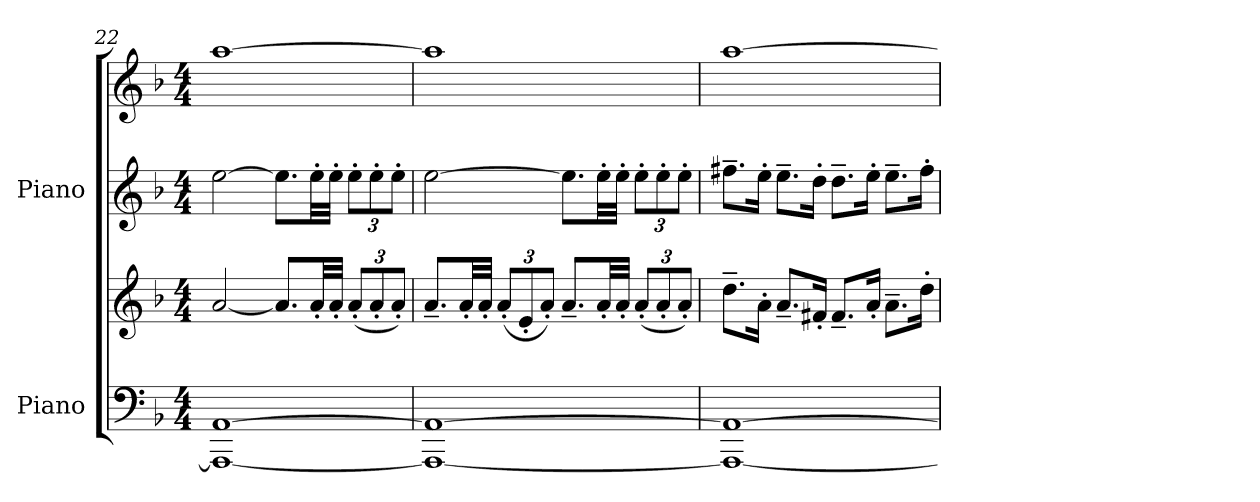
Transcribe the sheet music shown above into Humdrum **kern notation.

**kern	**kern	**kern	**kern
*part2	*part2	*part1	*part1
*staff4	*staff3	*staff2	*staff1
*I"Piano	*	*I"Piano	*
*I'Pno.	*	*I'Pno.	*
*clefF4	*clefG2	*clefG2	*clefG2
*k[b-]	*k[b-]	*k[b-]	*k[b-]
*M4/4	*M4/4	*M4/4	*M4/4
*MM100	*MM100	*MM100	*MM100
=22	=22	=22	=22
1AAA_ [1AA	[2a/	[2ee\	[1aa
.	8.a/L]	8.ee\L]	.
.	32a'/LL	32ee'\LL	.
.	32a'/JJJ	32ee'\JJJ	.
*	*Xbrackettup	*Xbrackettup	*
.	(<12a'/L	12ee'\L	.
.	12a'/	12ee'\	.
.	12a'/J)	12ee'\J	.
!!LO:LB:g=z
=23	=23	=23	=23
1AAA_ 1AA_	8.a~/L	[2ee\	1aa]
.	32a'/LL	.	.
.	32a'/JJJ	.	.
.	(<12a'/L	.	.
.	12e'/	.	.
.	12a'/J)	.	.
.	8.a~/L	8.ee\L]	.
.	32a'/LL	32ee'\LL	.
.	32a'/JJJ	32ee'\JJJ	.
.	(<12a'/L	12ee'\L	.
.	12a'/	12ee'\	.
.	12a'/J)	12ee'\J	.
=24	=24	=24	=24
1AAA_ 1AA_	8.dd~\L	8.ff#X~\L	[1aa
.	16a'\Jk	16ee'\Jk	.
*	*	*	*MM104
.	8.a~/L	8.ee~\L	.
.	16f#X'/Jk	16dd'\Jk	.
.	8.f#~/L	8.dd~\L	.
.	16a'/Jk	16ee'\Jk	.
*	*	*	*MM110
.	8.a~\L	8.ee~\L	.
.	16dd'\Jk	16ff#'\Jk	.
=	=	=	=
*-	*-	*-	*-
